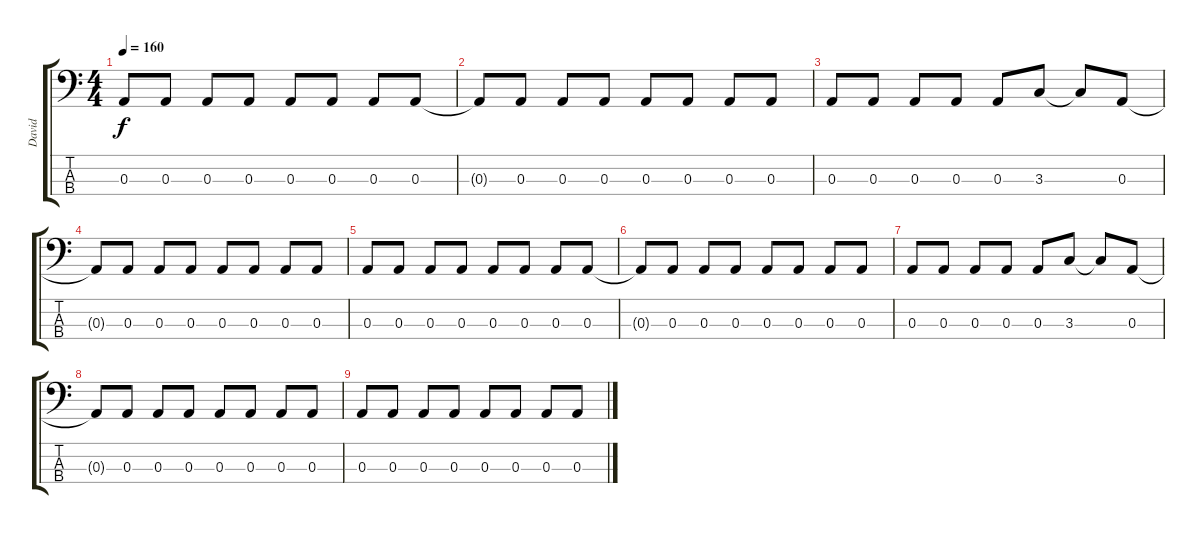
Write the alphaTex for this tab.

\track ("David" "David") {instrument electricbasspick}
\staff {score tabs}
\tuning (G2 D2 A1 E1) {hide}
\ts (4 4)
\tempo 160
\clef f4
\ks c
0.3.8{dy f} 0.3.8 0.3.8 0.3.8 0.3.8 0.3.8 0.3.8 0.3.8 |
0.3{t}.8 0.3.8 0.3.8 0.3.8 0.3.8 0.3.8 0.3.8 0.3.8 |
0.3.8 0.3.8 0.3.8 0.3.8 0.3.8 3.3.8 3.3{t}.8 0.3.8 |
0.3{t}.8 0.3.8 0.3.8 0.3.8 0.3.8 0.3.8 0.3.8 0.3.8 |
0.3.8 0.3.8 0.3.8 0.3.8 0.3.8 0.3.8 0.3.8 0.3.8 |
0.3{t}.8 0.3.8 0.3.8 0.3.8 0.3.8 0.3.8 0.3.8 0.3.8 |
0.3.8 0.3.8 0.3.8 0.3.8 0.3.8 3.3.8 3.3{t}.8 0.3.8 |
0.3{t}.8 0.3.8 0.3.8 0.3.8 0.3.8 0.3.8 0.3.8 0.3.8 |
0.3.8 0.3.8 0.3.8 0.3.8 0.3.8 0.3.8 0.3.8 0.3.8
